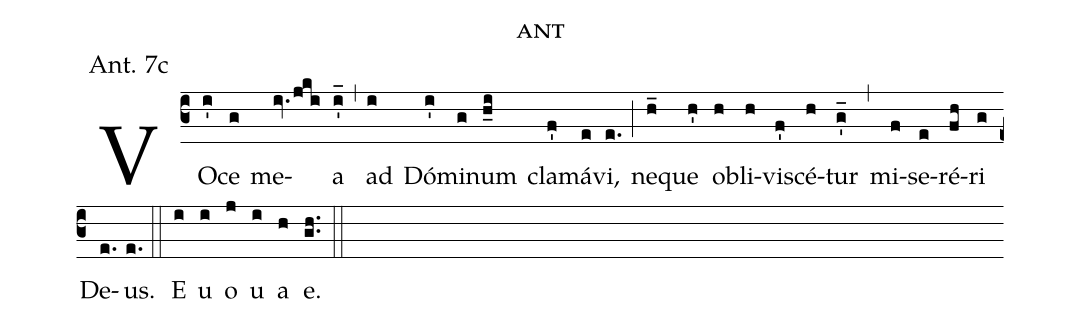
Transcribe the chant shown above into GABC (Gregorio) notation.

annotation: Ant. 7c;
name: ant;
%%
(c3)VO(i')ce(g) me(iv./jki)a(i'_) (,) ad(i) Dó(i')mi(g)num(h_i) cla(f')má(e)vi,(e.) (;) ne(h_)que(h') o(h)bli(h)vi(f')scé(h)tur(g'_) (,) mi(f)se(e)ré(fh)ri(g) De(e.)us.(e.) (::)

E(i) u(i) o(j) u(i) a(h) e.(gh..) (::)
